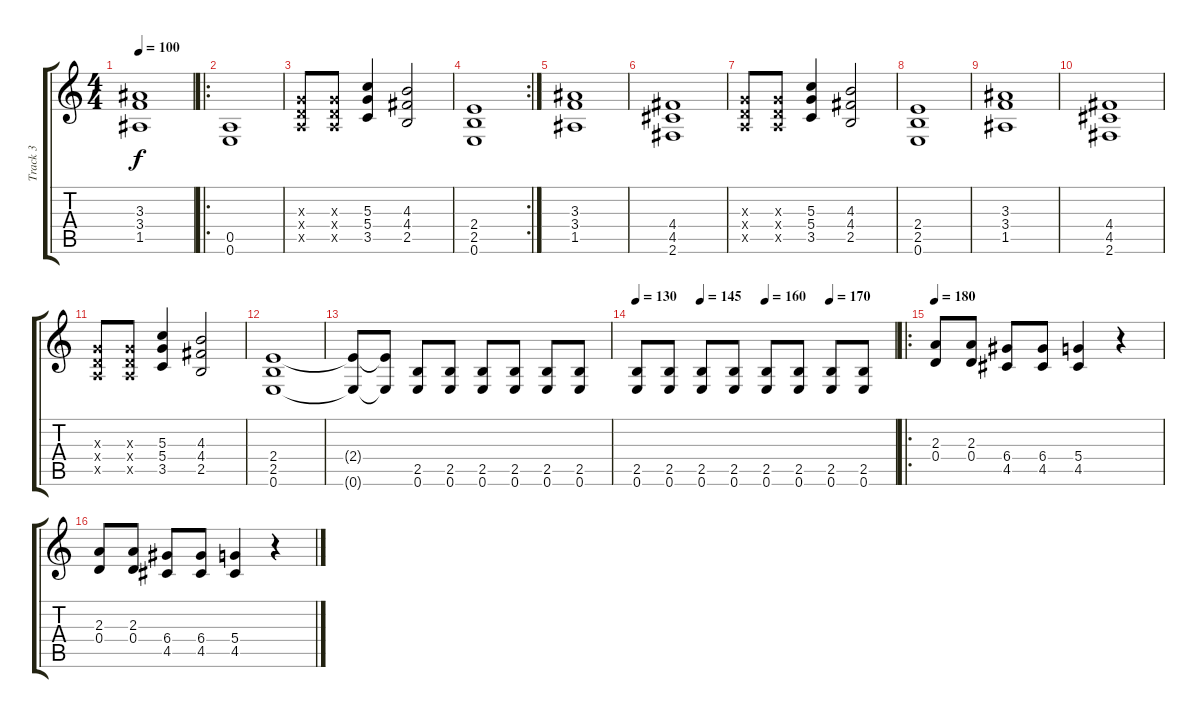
\track ("Track 3" "Track 3") {instrument distortionguitar}
\staff {score tabs}
\tuning (E4 B3 G3 D3 A2 E2) {hide}
\ts (4 4)
\tempo 100
\clef g2
\ks c
(3.3 3.4 1.5).1{dy f} |
\ro
(0.5 0.6).1 |
(0.3{x} 0.4{x} 0.5{x}).8 (0.3{x} 0.4{x} 0.5{x}).8 (5.3 5.4 3.5).4 (4.3 4.4 2.5).2 |
\rc 2
(2.4 2.5 0.6).1 |
(3.3 3.4 1.5).1 |
(4.4 4.5 2.6).1 |
(0.3{x} 0.4{x} 0.5{x}).8 (0.3{x} 0.4{x} 0.5{x}).8 (5.3 5.4 3.5).4 (4.3 4.4 2.5).2 |
(2.4 2.5 0.6).1 |
(3.3 3.4 1.5).1 |
(4.4 4.5 2.6).1 |
(0.3{x} 0.4{x} 0.5{x}).8 (0.3{x} 0.4{x} 0.5{x}).8 (5.3 5.4 3.5).4 (4.3 4.4 2.5).2 |
(2.4 2.5 0.6).1 |
(2.4{t} 0.6{t}).8 (2.4{t} 0.6{t}).8 (2.5 0.6).8 (2.5 0.6).8 (2.5 0.6).8 (2.5 0.6).8 (2.5 0.6).8 (2.5 0.6).8 |
\tempo 130
\tempo (145 0.25)
\tempo (160 0.5)
\tempo (170 0.75)
(2.5 0.6).8 (2.5 0.6).8 (2.5 0.6).8 (2.5 0.6).8 (2.5 0.6).8 (2.5 0.6).8 (2.5 0.6).8 (2.5 0.6).8 |
\ro
\tempo 180
(2.3 0.4).8 (2.3 0.4).8 (6.4 4.5).8 (6.4 4.5).8 (5.4 4.5).4 r.4 |
(2.3 0.4).8 (2.3 0.4).8 (6.4 4.5).8 (6.4 4.5).8 (5.4 4.5).4 r.4
